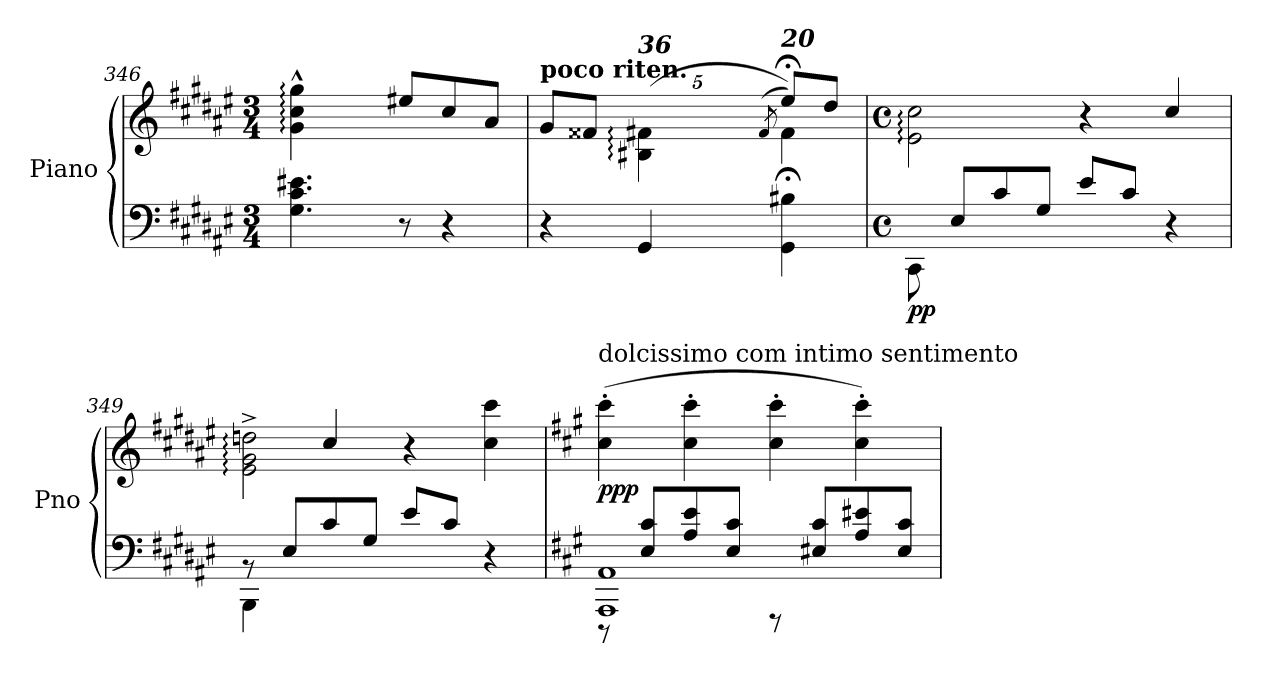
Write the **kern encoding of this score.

**kern	**kern	**dynam
*part1	*part1	*part1
*staff2	*staff1	*staff1/2
*I"Piano	*	*
*I'Pno	*	*
*clefF4	*clefG2	*
*k[f#c#g#d#a#e#]	*k[f#c#g#d#a#e#]	*
*M3/4	*M3/4	*
=346	=346	=346
4.G#\ 4.c#\ 4.e#X\	4g#\:^^ 4cc#\:^^ 4gg#\:^^	.
.	8ryy	.
8r	8ee#X/L	.
4r	8cc#/	.
.	8a#/J	.
=347	=347	=347
*	*^	*
!	!LO:TX:a:B:t=poco riten.	!	!
4r	8g#/L	4ryy	.
.	8f##X/J	.	.
*	*Xbrackettup	*	*
!	!LO:TX:a:Bi:t=36	!	!
4GG#/	(20f#XLLyy	4B#X\: 4f#\:	.
.	20g#/	.	.
.	20f#/	.	.
.	20e#/	.	.
.	20f#/JJ	.	.
.	(8qf#/	.	.
!	!LO:TX:a:Bi:t=20	!	!
4GG#\;< 4B#X\;<	4f#;\))	8ee#/L	.
.	.	8dd#/J	.
*	*v	*v	*
=348	=348	=348
*M4/4	*M4/4	*
*met(c)	*met(c)	*
*	*^	*
!	!LO:TX:a:B:t=Quasi adagio	!	!
!	!LO:N:n=1:head=solid	!	!LO:DY:b=2
*	*v	*v	*
8CC#\	2e#\: 2cc#\:	pp
8E#/L	.	.
8c#/	.	.
8G#/J	.	.
8e#/L	4r	.
8c#/J	.	.
4r	4cc#/	.
!!LO:LB:g=z
=349	=349	=349
*^	*	*
!	!	!LO:N:n=3:head=solid	!
*	*	*^	*
8rBB	4BBB\	2e#\:^ 2g#\:^ 2ddn\:^	4ryy	.
8E#/L	.	.	.	.
8c#/	2.ryy	.	4cc#/	.
8G#/J	.	.	.	.
8e#/L	.	4r	2ryy	.
8c#/J	.	.	.	.
4r	.	4cc#\ 4ccc#\	.	.
*	*	*v	*v	*
=350	=350	=350	=350
*k[f#c#g#]	*	*k[f#c#g#]	*
!	!	!LO:TX:a:t=dolcissimo com intimo sentimento	!
!	!	!	!LO:DY:b
1AAA 1AA	8r	(4cc#\' 4ccc#\'	ppp
.	8E/ 8c#/L	.	.
.	8A/ 8e/	4cc#\' 4ccc#\'	.
.	8E/ 8c#/J	.	.
.	8r	4cc#\' 4ccc#\'	.
.	8E#X/ 8c#/L	.	.
.	8A/ 8e#X/	4cc#\' 4ccc#\')	.
.	8E#/ 8c#/J	.	.
*v	*v	*	*
=	=	=
*-	*-	*-
